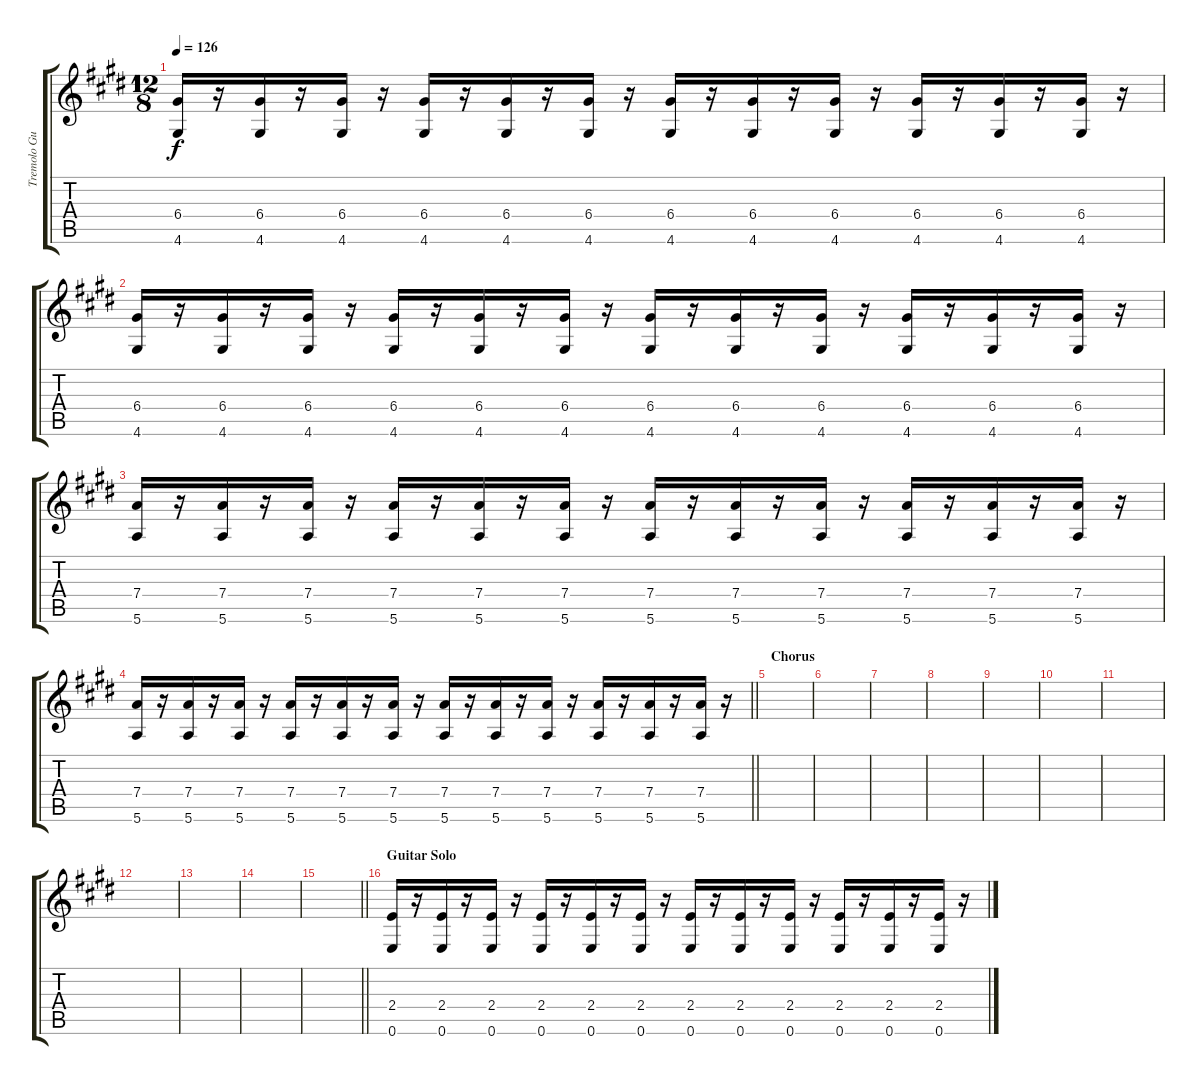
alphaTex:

\track ("Tremolo Guitar" "Tremolo Gu") {instrument distortionguitar}
\staff {score tabs}
\tuning (E4 B3 G3 D3 A2 E2) {hide}
\ts (12 8)
\tempo 126
\clef g2
\ks e
(6.4 4.6).16{dy f} r.16 (6.4 4.6).16 r.16 (6.4 4.6).16 r.16 (6.4 4.6).16 r.16 (6.4 4.6).16 r.16 (6.4 4.6).16 r.16 (6.4 4.6).16 r.16 (6.4 4.6).16 r.16 (6.4 4.6).16 r.16 (6.4 4.6).16 r.16 (6.4 4.6).16 r.16 (6.4 4.6).16 r.16 |
(6.4 4.6).16 r.16 (6.4 4.6).16 r.16 (6.4 4.6).16 r.16 (6.4 4.6).16 r.16 (6.4 4.6).16 r.16 (6.4 4.6).16 r.16 (6.4 4.6).16 r.16 (6.4 4.6).16 r.16 (6.4 4.6).16 r.16 (6.4 4.6).16 r.16 (6.4 4.6).16 r.16 (6.4 4.6).16 r.16 |
(7.4 5.6).16 r.16 (7.4 5.6).16 r.16 (7.4 5.6).16 r.16 (7.4 5.6).16 r.16 (7.4 5.6).16 r.16 (7.4 5.6).16 r.16 (7.4 5.6).16 r.16 (7.4 5.6).16 r.16 (7.4 5.6).16 r.16 (7.4 5.6).16 r.16 (7.4 5.6).16 r.16 (7.4 5.6).16 r.16 |
\barLineRight lightlight
(7.4 5.6).16 r.16 (7.4 5.6).16 r.16 (7.4 5.6).16 r.16 (7.4 5.6).16 r.16 (7.4 5.6).16 r.16 (7.4 5.6).16 r.16 (7.4 5.6).16 r.16 (7.4 5.6).16 r.16 (7.4 5.6).16 r.16 (7.4 5.6).16 r.16 (7.4 5.6).16 r.16 (7.4 5.6).16 r.16 |
\section ("" "Chorus")
|
|
|
|
|
|
|
|
|
|
\barLineRight lightlight
|
\section ("" "Guitar Solo")
(2.4 0.6).16 r.16 (2.4 0.6).16 r.16 (2.4 0.6).16 r.16 (2.4 0.6).16 r.16 (2.4 0.6).16 r.16 (2.4 0.6).16 r.16 (2.4 0.6).16 r.16 (2.4 0.6).16 r.16 (2.4 0.6).16 r.16 (2.4 0.6).16 r.16 (2.4 0.6).16 r.16 (2.4 0.6).16 r.16
